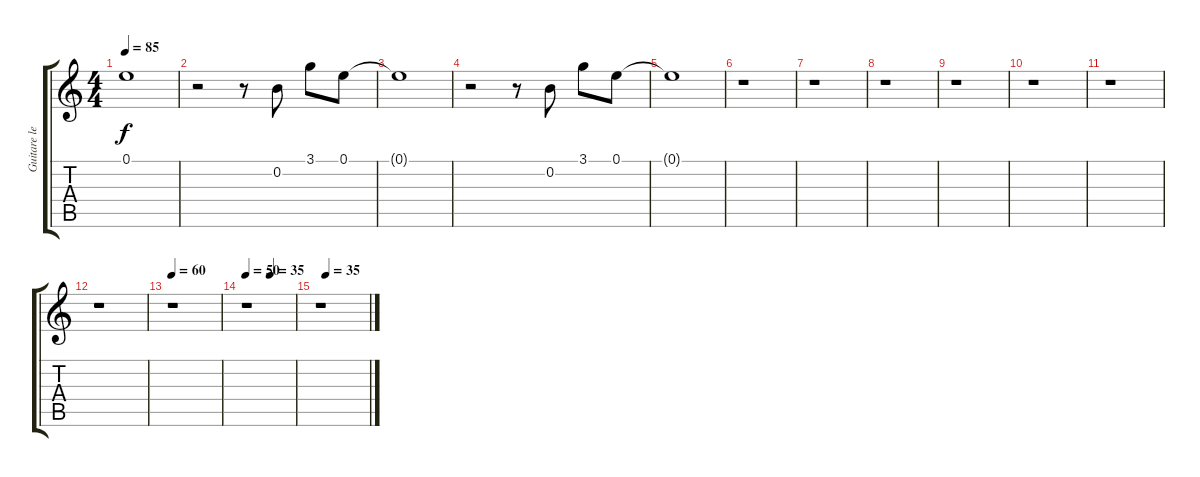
\track ("Guitare lead" "Guitare le") {instrument acousticguitarsteel}
\staff {score tabs}
\tuning (E4 B3 G3 D3 A2 E2) {hide}
\ts (4 4)
\tempo 85
\clef g2
\ks c
0.1{t}.1{dy f} |
r.2{volume 14} r.8 0.2.8 3.1.8 0.1.8 |
0.1{t}.1 |
r.2 r.8 0.2.8 3.1.8 0.1.8 |
0.1{t}.1 |
r.1 |
r.1 |
r.1 |
r.1 |
r.1 |
r.1 |
r.1 |
\tempo 60
r.1 |
\tempo 50
\tempo (35 0.5)
r.1 |
\tempo (35 0.125)
r.1
